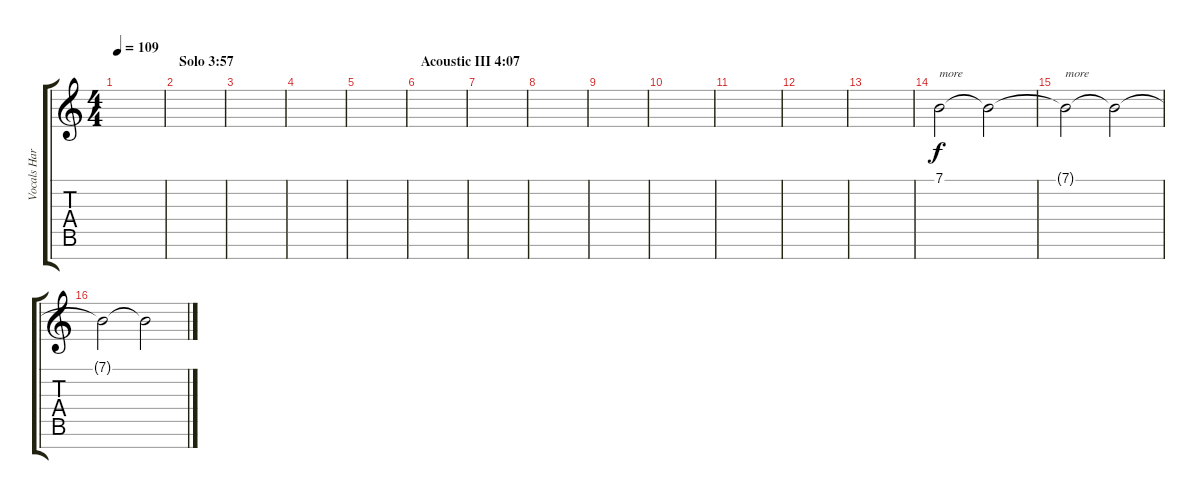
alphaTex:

\track ("Vocals Harmony" "Vocals Har") {instrument stringensemble1}
\staff {score tabs}
\tuning (E4 B3 G3 D3 A2 E2 B1) {hide}
\ts (4 4)
\tempo 109
\clef g2
\ks c
|
\section ("" "Solo 3:57")
|
|
|
|
\section ("" "Acoustic III 4:07")
|
|
|
|
|
|
|
|
7.1.2{txt "more"} 7.1{t}.2 |
7.1{t}.2{txt "more"} 7.1{t}.2 |
7.1{t}.2 7.1{t}.2
